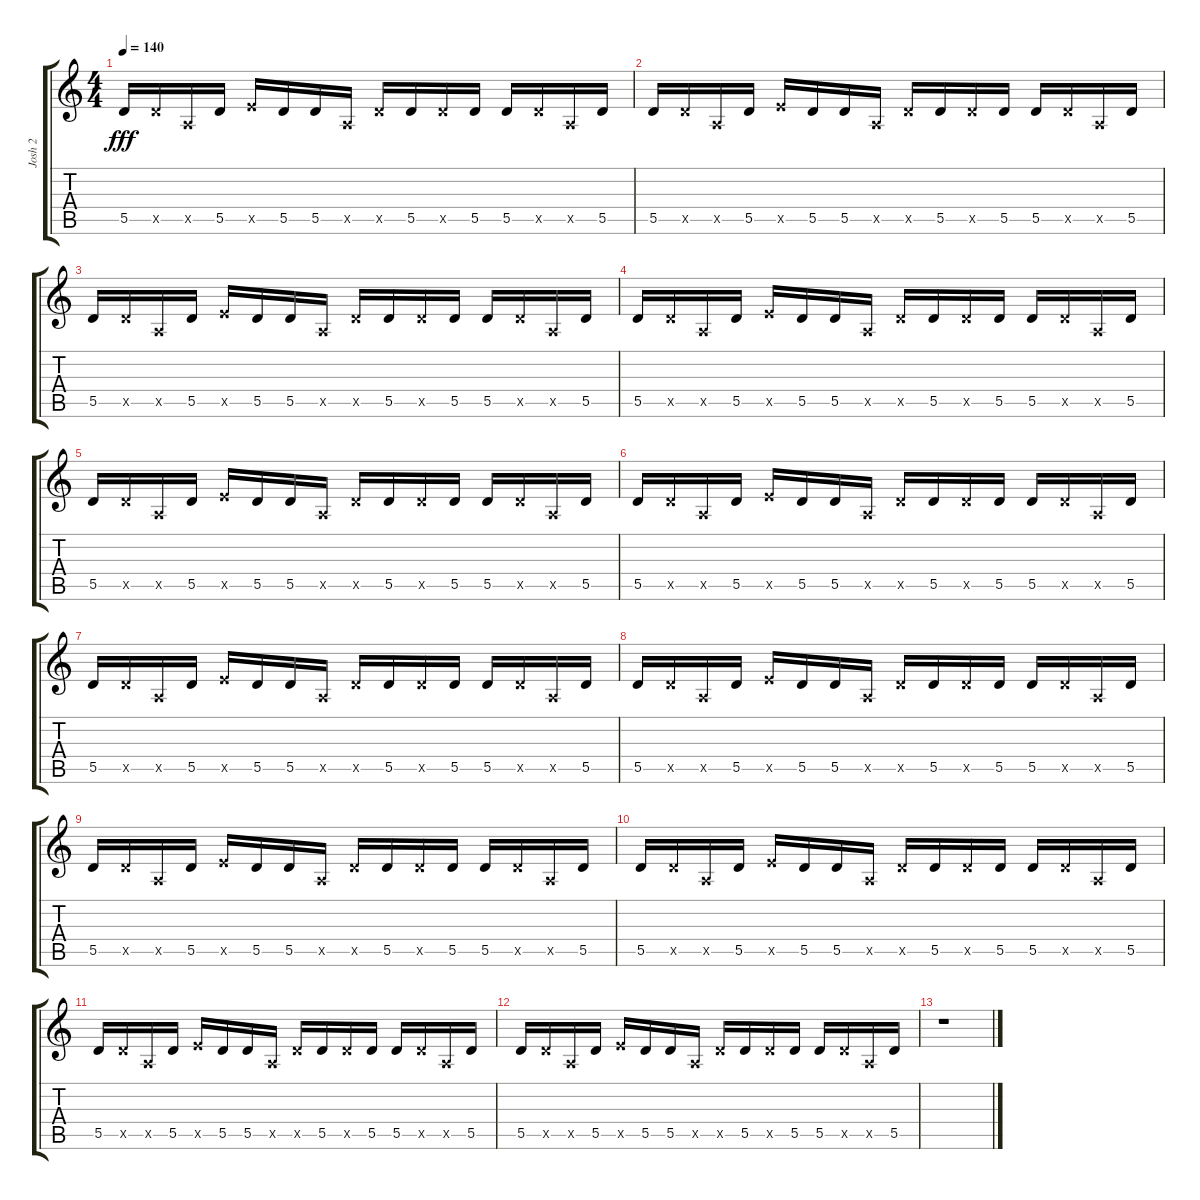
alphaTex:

\track ("Josh 2" "Josh 2") {instrument electricguitarclean}
\staff {score tabs}
\tuning (E4 B3 G3 D3 A2 E2) {hide}
\ts (4 4)
\tempo 140
\clef g2
\ks c
5.5.16{dy fff} 5.5{x}.16 0.5{x}.16 5.5.16 7.5{x}.16 5.5.16 5.5.16 0.5{x}.16 5.5{x}.16 5.5.16 5.5{x}.16 5.5.16 5.5.16 5.5{x}.16 0.5{x}.16 5.5.16 |
5.5.16 5.5{x}.16 0.5{x}.16 5.5.16 7.5{x}.16 5.5.16 5.5.16 0.5{x}.16 5.5{x}.16 5.5.16 5.5{x}.16 5.5.16 5.5.16 5.5{x}.16 0.5{x}.16 5.5.16 |
5.5.16 5.5{x}.16 0.5{x}.16 5.5.16 7.5{x}.16 5.5.16 5.5.16 0.5{x}.16 5.5{x}.16 5.5.16 5.5{x}.16 5.5.16 5.5.16 5.5{x}.16 0.5{x}.16 5.5.16 |
5.5.16 5.5{x}.16 0.5{x}.16 5.5.16 7.5{x}.16 5.5.16 5.5.16 0.5{x}.16 5.5{x}.16 5.5.16 5.5{x}.16 5.5.16 5.5.16 5.5{x}.16 0.5{x}.16 5.5.16 |
5.5.16 5.5{x}.16 0.5{x}.16 5.5.16 7.5{x}.16 5.5.16 5.5.16 0.5{x}.16 5.5{x}.16 5.5.16 5.5{x}.16 5.5.16 5.5.16 5.5{x}.16 0.5{x}.16 5.5.16 |
5.5.16 5.5{x}.16 0.5{x}.16 5.5.16 7.5{x}.16 5.5.16 5.5.16 0.5{x}.16 5.5{x}.16 5.5.16 5.5{x}.16 5.5.16 5.5.16 5.5{x}.16 0.5{x}.16 5.5.16 |
5.5.16 5.5{x}.16 0.5{x}.16 5.5.16 7.5{x}.16 5.5.16 5.5.16 0.5{x}.16 5.5{x}.16 5.5.16 5.5{x}.16 5.5.16 5.5.16 5.5{x}.16 0.5{x}.16 5.5.16 |
5.5.16 5.5{x}.16 0.5{x}.16 5.5.16 7.5{x}.16 5.5.16 5.5.16 0.5{x}.16 5.5{x}.16 5.5.16 5.5{x}.16 5.5.16 5.5.16 5.5{x}.16 0.5{x}.16 5.5.16 |
5.5.16 5.5{x}.16 0.5{x}.16 5.5.16 7.5{x}.16 5.5.16 5.5.16 0.5{x}.16 5.5{x}.16 5.5.16 5.5{x}.16 5.5.16 5.5.16 5.5{x}.16 0.5{x}.16 5.5.16 |
5.5.16 5.5{x}.16 0.5{x}.16 5.5.16 7.5{x}.16 5.5.16 5.5.16 0.5{x}.16 5.5{x}.16 5.5.16 5.5{x}.16 5.5.16 5.5.16 5.5{x}.16 0.5{x}.16 5.5.16 |
5.5.16 5.5{x}.16 0.5{x}.16 5.5.16 7.5{x}.16 5.5.16 5.5.16 0.5{x}.16 5.5{x}.16 5.5.16 5.5{x}.16 5.5.16 5.5.16 5.5{x}.16 0.5{x}.16 5.5.16 |
5.5.16 5.5{x}.16 0.5{x}.16 5.5.16 7.5{x}.16 5.5.16 5.5.16 0.5{x}.16 5.5{x}.16 5.5.16 5.5{x}.16 5.5.16 5.5.16 5.5{x}.16 0.5{x}.16 5.5.16 |
r.1
